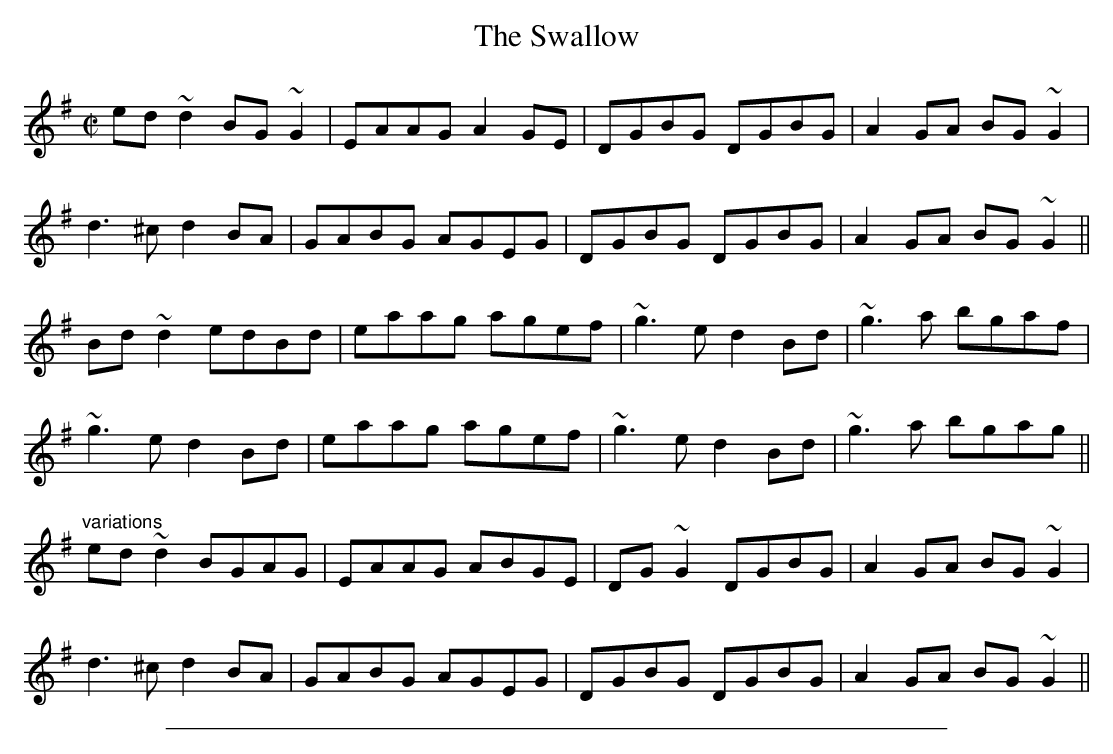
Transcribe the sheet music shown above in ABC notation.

X:1
T: Swallow, The
M:C|
K:G
ed~d2 BG~G2|EAAG A2GE|DGBG DGBG|A2GA BG~G2|
d3^c d2BA|GABG AGEG|DGBG DGBG|A2GA BG~G2||
Bd~d2 edBd|eaag agef|~g3e d2Bd|~g3a bgaf|
~g3e d2Bd|eaag agef|~g3e d2Bd|~g3a bgag||
"variations"
ed~d2 BGAG|EAAG ABGE|DG~G2 DGBG|A2GA BG~G2|
d3^c d2BA|GABG AGEG|DGBG DGBG|A2GA BG~G2||
